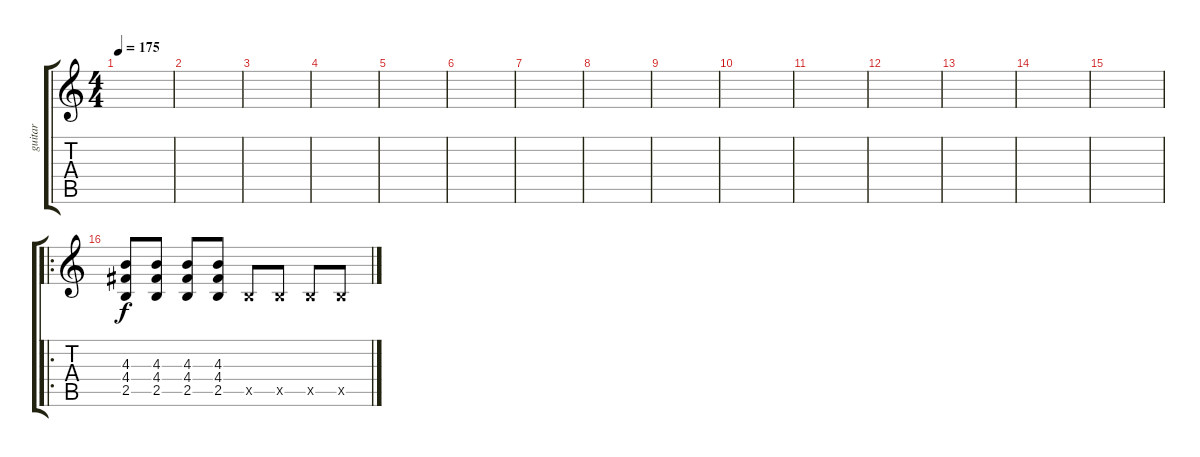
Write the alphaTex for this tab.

\track ("guitar" "guitar") {instrument distortionguitar}
\staff {score tabs}
\tuning (E4 B3 G3 D3 A2 E2) {hide}
\ts (4 4)
\tempo 175
\clef g2
\ks c
|
|
|
|
|
|
|
|
|
|
|
|
|
|
|
\ro
(4.3 4.4 2.5).8{volume 13 balance 8 instrument distortionguitar} (4.3 4.4 2.5).8 (4.3 4.4 2.5).8 (4.3 4.4 2.5).8 2.5{x}.8 2.5{x}.8 2.5{x}.8 2.5{x}.8
